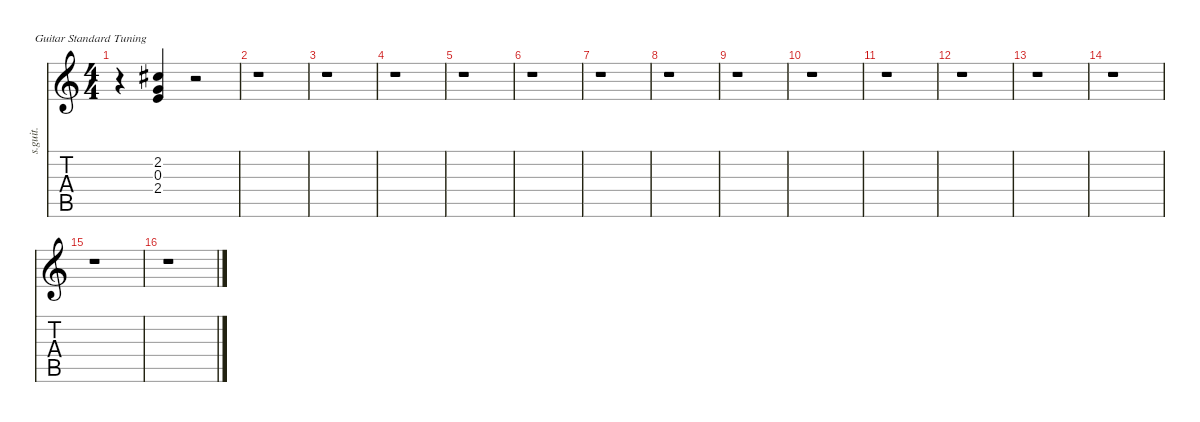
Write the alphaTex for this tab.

\defaultSystemsLayout 4
\hideDynamics
\bracketExtendMode nobrackets
\track ("Dave Mustane, David  Ellefson (Backing Vocals)" "s.guit.") {instrument clarinet}
\staff {score tabs}
\tuning (E4 B3 G3 D3 A2 E2)
\displaytranspose 12
\ts (4 4)
\tempo (196 hide)
\clef g2
\ks c
r.4{dy f} (2.2{acc #} 0.3 2.4).4{lyrics (0 "") lyrics (1 "") lyrics (2 "") lyrics (3 "") lyrics (4 "")} r.2 |
r.1 |
r.1 |
r.1 |
r.1 |
r.1 |
r.1 |
r.1 |
r.1 |
r.1 |
r.1 |
r.1 |
r.1 |
r.1 |
r.1 |
r.1
